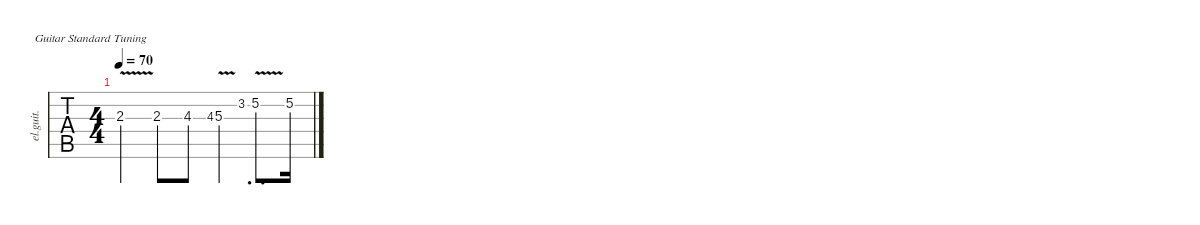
\defaultSystemsLayout 4
\hideDynamics
\bracketExtendMode nobrackets
\otherSystemsTrackNameOrientation horizontal
\track ("Lead Guitar (Clean)" "el.guit.") {defaultSystemsLayout 4 multiBarRest instrument electricguitarclean}
\staff {tabs}
\tuning (E4 B3 G3 D3 A2 E2)
\ts (4 4)
\tempo 70
\clef g2
\ks c
2.3{v}.4{dy mf} 2.3.8 4.3.8 4.3.8{gr onbeat} 5.3{v}.4 3.2.8{d gr onbeat} 5.2{v}.8{d} 5.2.16
